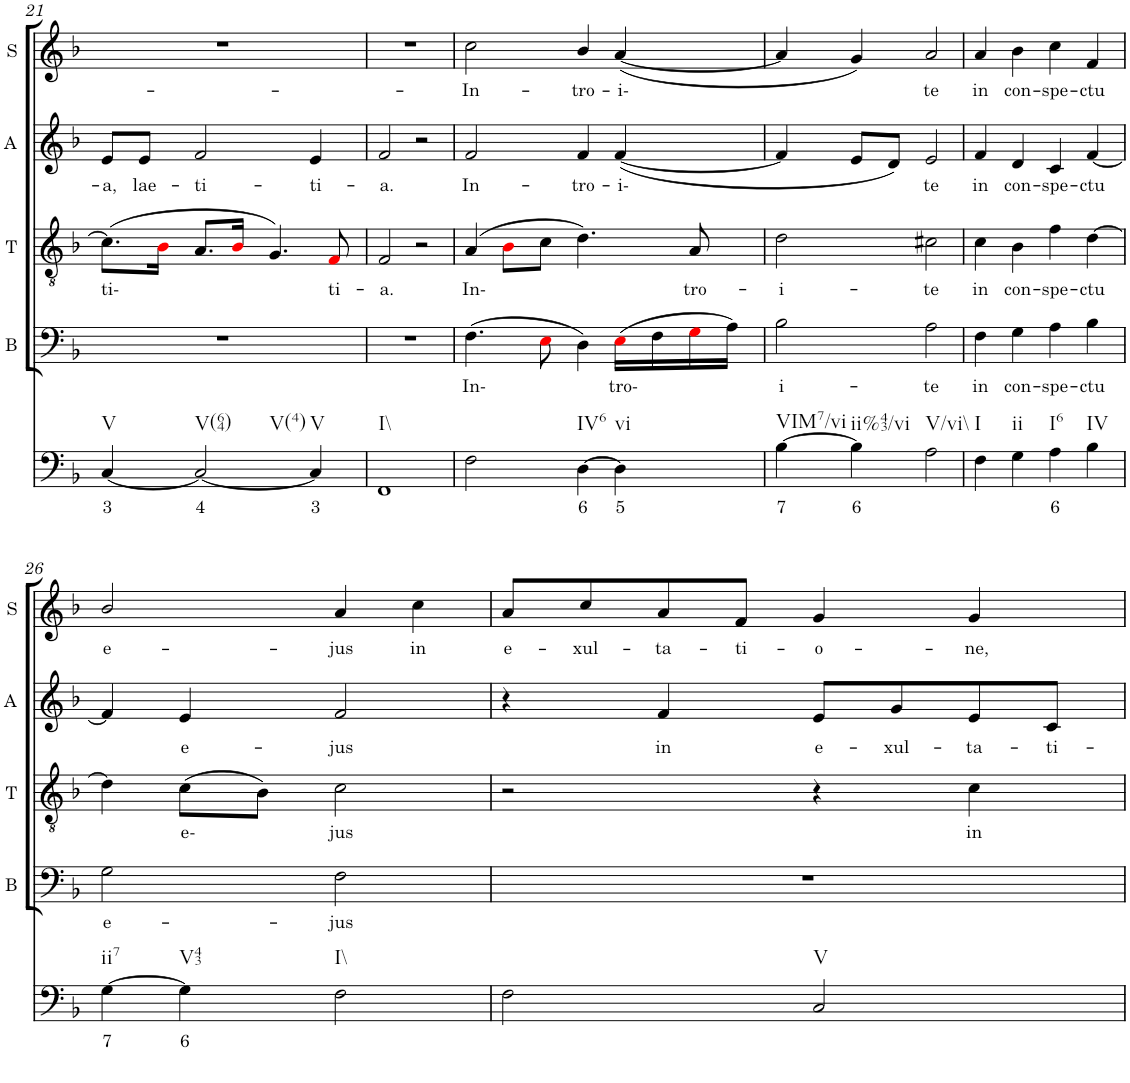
**kern	**text	**kern	**text	**kern	**text	**kern	**text	**kern	**text
*part5	*part5	*part4	*part4	*part3	*part3	*part2	*part2	*part1	*part1
*staff5	*staff5	*staff4	*staff4	*staff3	*staff3	*staff2	*staff2	*staff1	*staff1
*I"Continuo	*	*I"Bass	*	*I"Tenor	*	*I"Alto	*	*I"Soprano	*
*	*	*I'B	*	*I'T	*	*I'A	*	*I'S	*
!!LO:PB:g=z
*clefF4	*	*clefF4	*	*clefF4	*	*clefF4	*	*clefG2	*
*k[b-]	*	*k[b-]	*	*k[b-]	*	*k[b-]	*	*k[b-]	*
*	*	*	*	*M4/4	*	*M4/4	*	*M4/4	*
=21	=21	=21	=21	=21	=21	=21	=21	=21	=21
!LO:TX:b:t=V	!	!	!	!	!	!	!	!	!
!	!LO:LY:b	!	!	!	!LO:LY:b	!	!LO:LY:b	!	!
[4C/	3	1r	.	(8.c\L]	ti-	8e/L	a,	1r	.
!	!	!	!	!	!	!	!LO:LY:b	!	!
.	.	.	.	.	.	8e/J	lae-	.	.
.	.	.	.	16B-i\Jk	.	.	.	.	.
!LO:TX:b:t=V(64)	!	!	!	!	!	!	!	!	!
!LO:TX:b:t=V(4)	!	!	!	!	!	!	!	!	!
!	!LO:LY:b	!	!	!	!	!	!LO:LY:b	!	!
2C/_	4	.	.	8.A/L	.	2f/	ti-	.	.
.	.	.	.	16B-i/Jk	.	.	.	.	.
.	.	.	.	4.G/)	.	.	.	.	.
!LO:TX:b:t=V	!	!	!	!	!	!	!	!	!
!	!LO:LY:b	!	!	!	!	!	!LO:LY:b	!	!
4C/]	3	.	.	.	.	4e/	ti-	.	.
!	!	!	!	!	!LO:LY:b	!	!	!	!
.	.	.	.	8Fi/	ti-	.	.	.	.
=22	=22	=22	=22	=22	=22	=22	=22	=22	=22
!LO:TX:b:t=I\\	!	!	!	!	!	!	!	!	!
!	!	!	!	!	!LO:LY:b	!	!LO:LY:b	!	!
1FF	.	1r	.	2F/	a.	2f/	a.	1r	.
.	.	.	.	2r	.	2r	.	.	.
=23	=23	=23	=23	=23	=23	=23	=23	=23	=23
!	!	!	!LO:LY:b	!	!LO:LY:b	!	!LO:LY:b	!	!LO:LY:b
2F\	.	(4.F\	In-	(4A/	In-	2f/	In-	2cc\	In-
.	.	.	.	8B-i\L	.	.	.	.	.
.	.	8Ei\	.	8c\J	.	.	.	.	.
!LO:TX:b:t=IV6	!	!	!	!	!	!	!	!	!
!	!LO:LY:b	!	!	!	!	!	!LO:LY:b	!	!LO:LY:b
[4D\	6	4D\)	.	4.d\)	.	4f/	tro-	4b-/	tro-
!LO:TX:b:t=vi	!	!	!	!	!	!	!	!	!
!	!LO:LY:b	!	!LO:LY:b	!	!	!	!LO:LY:b	!	!LO:LY:b
4D\]	5	(16Ei\LL	tro-	.	.	([4f/	i-	([4a/	i-
.	.	16F\	.	.	.	.	.	.	.
!	!	!	!	!	!LO:LY:b	!	!	!	!
.	.	16Gi\	.	8A/	tro-	.	.	.	.
.	.	16A\JJ)	.	.	.	.	.	.	.
=24	=24	=24	=24	=24	=24	=24	=24	=24	=24
!LO:TX:b:t=VIM7/vi	!	!	!	!	!	!	!	!	!
!	!LO:LY:b	!	!LO:LY:b	!	!LO:LY:b	!	!	!	!
[4B-\	7	2B-\	i-	2d\	i-	4f/]	.	4a/]	.
!LO:TX:b:t=ii%43/vi	!	!	!	!	!	!	!	!	!
!	!LO:LY:b	!	!	!	!	!	!	!	!
4B-\]	6	.	.	.	.	8e/L	.	4g/)	.
.	.	.	.	.	.	8d/J)	.	.	.
!LO:TX:b:t=V/vi\\	!	!	!	!	!	!	!	!	!
!	!	!	!LO:LY:b	!	!LO:LY:b	!	!LO:LY:b	!	!LO:LY:b
2A\	.	2A\	te	2c#X\	te	2e/	te	2a/	te
=25	=25	=25	=25	=25	=25	=25	=25	=25	=25
!LO:TX:b:t=I	!	!	!	!	!	!	!	!	!
!	!	!	!LO:LY:b	!	!LO:LY:b	!	!LO:LY:b	!	!LO:LY:b
4F\	.	4F\	in	4c\	in	4f/	in	4a/	in
!LO:TX:b:t=ii	!	!	!	!	!	!	!	!	!
!	!	!	!LO:LY:b	!	!LO:LY:b	!	!LO:LY:b	!	!LO:LY:b
4G\	.	4G\	con-	4B-\	con-	4d/	con-	4b-\	con-
!LO:TX:b:t=I6	!	!	!	!	!	!	!	!	!
!	!LO:LY:b	!	!LO:LY:b	!	!LO:LY:b	!	!LO:LY:b	!	!LO:LY:b
4A\	6	4A\	spe-	4f\	spe-	4c/	spe-	4cc\	spe-
!LO:TX:b:t=IV	!	!	!	!	!	!	!	!	!
!	!	!	!LO:LY:b	!	!LO:LY:b	!	!LO:LY:b	!	!LO:LY:b
4B-\	.	4B-\	ctu	[4d\	ctu	[4f/	ctu	4f/	ctu
!!LO:LB:g=z
=26	=26	=26	=26	=26	=26	=26	=26	=26	=26
!LO:TX:b:t=ii7	!	!	!	!	!	!	!	!	!
!	!LO:LY:b	!	!LO:LY:b	!	!	!	!	!	!LO:LY:b
[4G\	7	2G\	e-	4d\]	.	4f/]	.	2b-/	e-
!LO:TX:b:t=V43	!	!	!	!	!	!	!	!	!
!	!LO:LY:b	!	!	!	!LO:LY:b	!	!LO:LY:b	!	!
4G\]	6	.	.	(8c\L	e-	4e/	e-	.	.
.	.	.	.	8B-\J)	.	.	.	.	.
!LO:TX:b:t=I\\	!	!	!	!	!	!	!	!	!
!	!	!	!LO:LY:b	!	!LO:LY:b	!	!LO:LY:b	!	!LO:LY:b
2F\	.	2F\	jus	2c\	jus	2f/	jus	4a/	jus
!	!	!	!	!	!	!	!	!	!LO:LY:b
.	.	.	.	.	.	.	.	4cc\	in
=27	=27	=27	=27	=27	=27	=27	=27	=27	=27
!	!	!	!	!	!	!	!	!	!LO:LY:b
2F\	.	1r	.	2r	.	4r	.	8a/L	e-
!	!	!	!	!	!	!	!	!	!LO:LY:b
.	.	.	.	.	.	.	.	8cc/	xul-
!	!	!	!	!	!	!	!LO:LY:b	!	!LO:LY:b
.	.	.	.	.	.	4f/	in	8a/	ta-
!	!	!	!	!	!	!	!	!	!LO:LY:b
.	.	.	.	.	.	.	.	8f/J	ti-
!LO:TX:b:t=V	!	!	!	!	!	!	!	!	!
!	!	!	!	!	!	!	!LO:LY:b	!	!LO:LY:b
2C/	.	.	.	4r	.	8e/L	e-	4g/	o-
!	!	!	!	!	!	!	!LO:LY:b	!	!
.	.	.	.	.	.	8g/	xul-	.	.
!	!	!	!	!	!LO:LY:b	!	!LO:LY:b	!	!LO:LY:b
.	.	.	.	4c\	in	8e/	ta-	4g/	ne,
!	!	!	!	!	!	!	!LO:LY:b	!	!
.	.	.	.	.	.	8c/J	ti-	.	.
=	=	=	=	=	=	=	=	=	=
*-	*-	*-	*-	*-	*-	*-	*-	*-	*-
